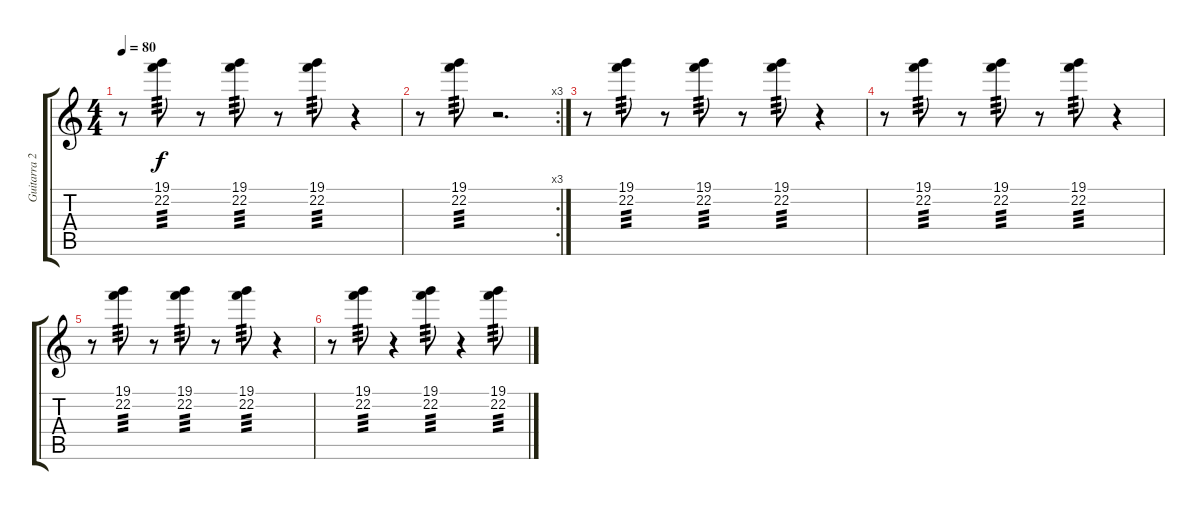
\track ("Guitarra 2" "Guitarra 2") {instrument distortionguitar}
\staff {score tabs}
\tuning (C4 G3 Eb3 Bb2 F2 C2) {hide}
\ts (4 4)
\tempo 80
\clef g2
\ks c
r.8{dy f} (19.1 22.2).8{tp 3} r.8 (19.1 22.2).8{tp 3} r.8 (19.1 22.2).8{tp 3} r.4 |
\rc 3
r.8 (19.1 22.2).8{tp 3} r.2{d} |
r.8 (19.1 22.2).8{tp 3} r.8 (19.1 22.2).8{tp 3} r.8 (19.1 22.2).8{tp 3} r.4 |
r.8 (19.1 22.2).8{tp 3} r.8 (19.1 22.2).8{tp 3} r.8 (19.1 22.2).8{tp 3} r.4 |
r.8 (19.1 22.2).8{tp 3} r.8 (19.1 22.2).8{tp 3} r.8 (19.1 22.2).8{tp 3} r.4 |
r.8 (19.1 22.2).8{tp 3} r.4 (19.1 22.2).8{tp 3} r.4 (19.1 22.2).8{tp 3}
